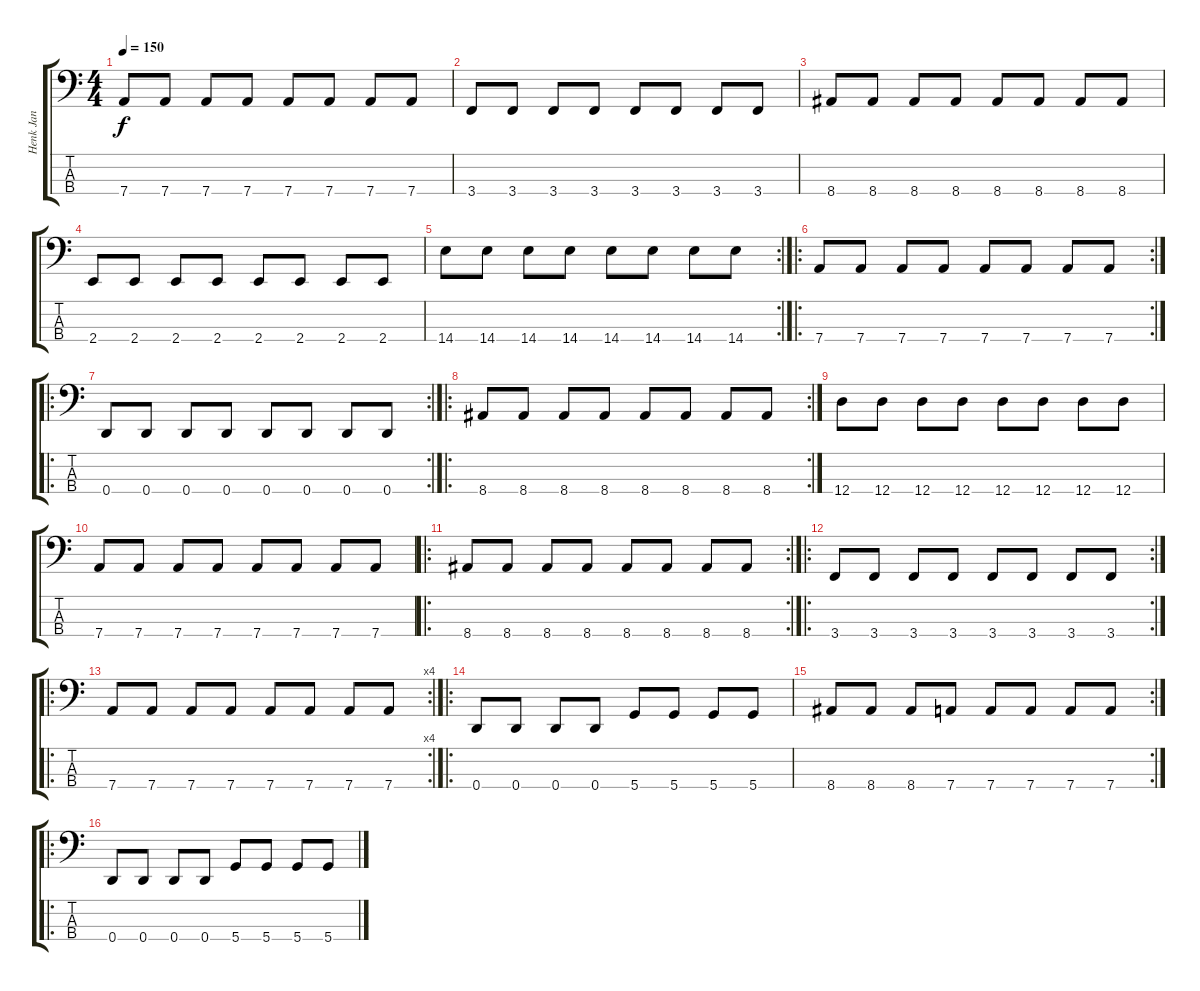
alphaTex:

\track ("Henk Jan" "Henk Jan") {instrument electricbassfinger}
\staff {score tabs}
\tuning (G2 D2 A1 D1) {hide}
\ts (4 4)
\tempo 150
\clef f4
\ks c
7.4.8{dy f} 7.4.8 7.4.8 7.4.8 7.4.8 7.4.8 7.4.8 7.4.8 |
3.4.8 3.4.8 3.4.8 3.4.8 3.4.8 3.4.8 3.4.8 3.4.8 |
8.4.8 8.4.8 8.4.8 8.4.8 8.4.8 8.4.8 8.4.8 8.4.8 |
2.4.8 2.4.8 2.4.8 2.4.8 2.4.8 2.4.8 2.4.8 2.4.8 |
\rc 2
14.4.8 14.4.8 14.4.8 14.4.8 14.4.8 14.4.8 14.4.8 14.4.8 |
\ro
\rc 2
7.4.8 7.4.8 7.4.8 7.4.8 7.4.8 7.4.8 7.4.8 7.4.8 |
\ro
\rc 2
0.4.8 0.4.8 0.4.8 0.4.8 0.4.8 0.4.8 0.4.8 0.4.8 |
\ro
\rc 2
8.4.8 8.4.8 8.4.8 8.4.8 8.4.8 8.4.8 8.4.8 8.4.8 |
12.4.8 12.4.8 12.4.8 12.4.8 12.4.8 12.4.8 12.4.8 12.4.8 |
7.4.8 7.4.8 7.4.8 7.4.8 7.4.8 7.4.8 7.4.8 7.4.8 |
\ro
\rc 2
8.4.8 8.4.8 8.4.8 8.4.8 8.4.8 8.4.8 8.4.8 8.4.8 |
\ro
\rc 2
3.4.8 3.4.8 3.4.8 3.4.8 3.4.8 3.4.8 3.4.8 3.4.8 |
\ro
\rc 4
7.4.8 7.4.8 7.4.8 7.4.8 7.4.8 7.4.8 7.4.8 7.4.8 |
\ro
0.4.8 0.4.8 0.4.8 0.4.8 5.4.8 5.4.8 5.4.8 5.4.8 |
\rc 2
8.4.8 8.4.8 8.4.8 7.4.8 7.4.8 7.4.8 7.4.8 7.4.8 |
\ro
0.4.8 0.4.8 0.4.8 0.4.8 5.4.8 5.4.8 5.4.8 5.4.8
